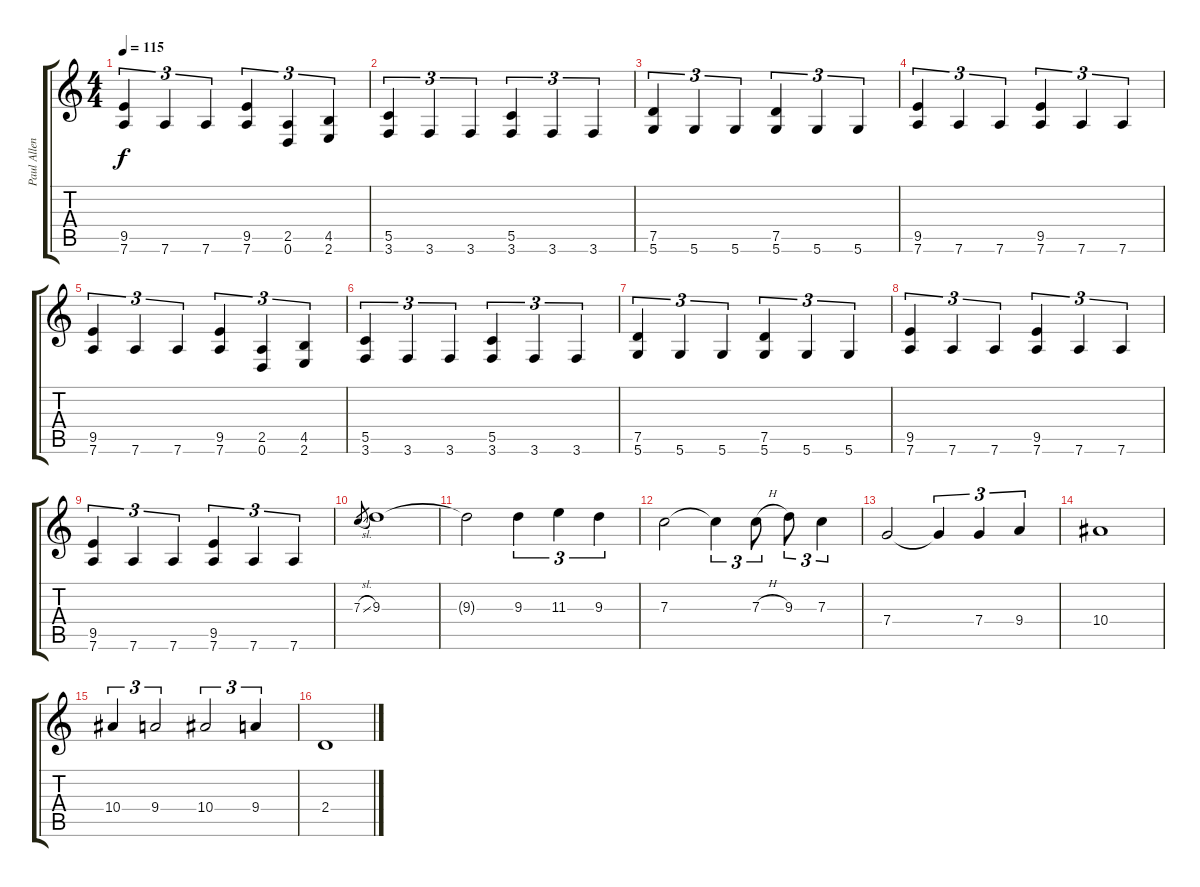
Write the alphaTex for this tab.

\track ("Paul Allender (Guitar)" "Paul Allen") {instrument overdrivenguitar}
\staff {score tabs}
\tuning (D4 A3 F3 C3 G2 D2) {hide}
\ts (4 4)
\tempo 115
\clef g2
\ks c
(9.5 7.6).4{tu (3 2) dy f} 7.6.4{tu (3 2)} 7.6.4{tu (3 2)} (9.5 7.6).4{tu (3 2)} (2.5 0.6).4{tu (3 2)} (4.5 2.6).4{tu (3 2)} |
(5.5 3.6).4{tu (3 2)} 3.6.4{tu (3 2)} 3.6.4{tu (3 2)} (5.5 3.6).4{tu (3 2)} 3.6.4{tu (3 2)} 3.6.4{tu (3 2)} |
(7.5 5.6).4{tu (3 2)} 5.6.4{tu (3 2)} 5.6.4{tu (3 2)} (7.5 5.6).4{tu (3 2)} 5.6.4{tu (3 2)} 5.6.4{tu (3 2)} |
(9.5 7.6).4{tu (3 2)} 7.6.4{tu (3 2)} 7.6.4{tu (3 2)} (9.5 7.6).4{tu (3 2)} 7.6.4{tu (3 2)} 7.6.4{tu (3 2)} |
(9.5 7.6).4{tu (3 2)} 7.6.4{tu (3 2)} 7.6.4{tu (3 2)} (9.5 7.6).4{tu (3 2)} (2.5 0.6).4{tu (3 2)} (4.5 2.6).4{tu (3 2)} |
(5.5 3.6).4{tu (3 2)} 3.6.4{tu (3 2)} 3.6.4{tu (3 2)} (5.5 3.6).4{tu (3 2)} 3.6.4{tu (3 2)} 3.6.4{tu (3 2)} |
(7.5 5.6).4{tu (3 2)} 5.6.4{tu (3 2)} 5.6.4{tu (3 2)} (7.5 5.6).4{tu (3 2)} 5.6.4{tu (3 2)} 5.6.4{tu (3 2)} |
(9.5 7.6).4{tu (3 2)} 7.6.4{tu (3 2)} 7.6.4{tu (3 2)} (9.5 7.6).4{tu (3 2)} 7.6.4{tu (3 2)} 7.6.4{tu (3 2)} |
(9.5 7.6).4{tu (3 2)} 7.6.4{tu (3 2)} 7.6.4{tu (3 2)} (9.5 7.6).4{tu (3 2)} 7.6.4{tu (3 2)} 7.6.4{tu (3 2)} |
7.3{sl}.8{gr} 9.3.1 |
9.3{t}.2 9.3.4{tu (3 2)} 11.3.4{tu (3 2)} 9.3.4{tu (3 2)} |
7.3.2 7.3{t}.4{tu (3 2)} 7.3{h}.8{tu (3 2)} 9.3.8{tu (3 2)} 7.3.4{tu (3 2)} |
7.4.2 7.4{t}.4{tu (3 2)} 7.4.4{tu (3 2)} 9.4.4{tu (3 2)} |
10.4.1 |
10.4.4{tu (3 2)} 9.4.2{tu (3 2)} 10.4.2{tu (3 2)} 9.4.4{tu (3 2)} |
2.4.1
